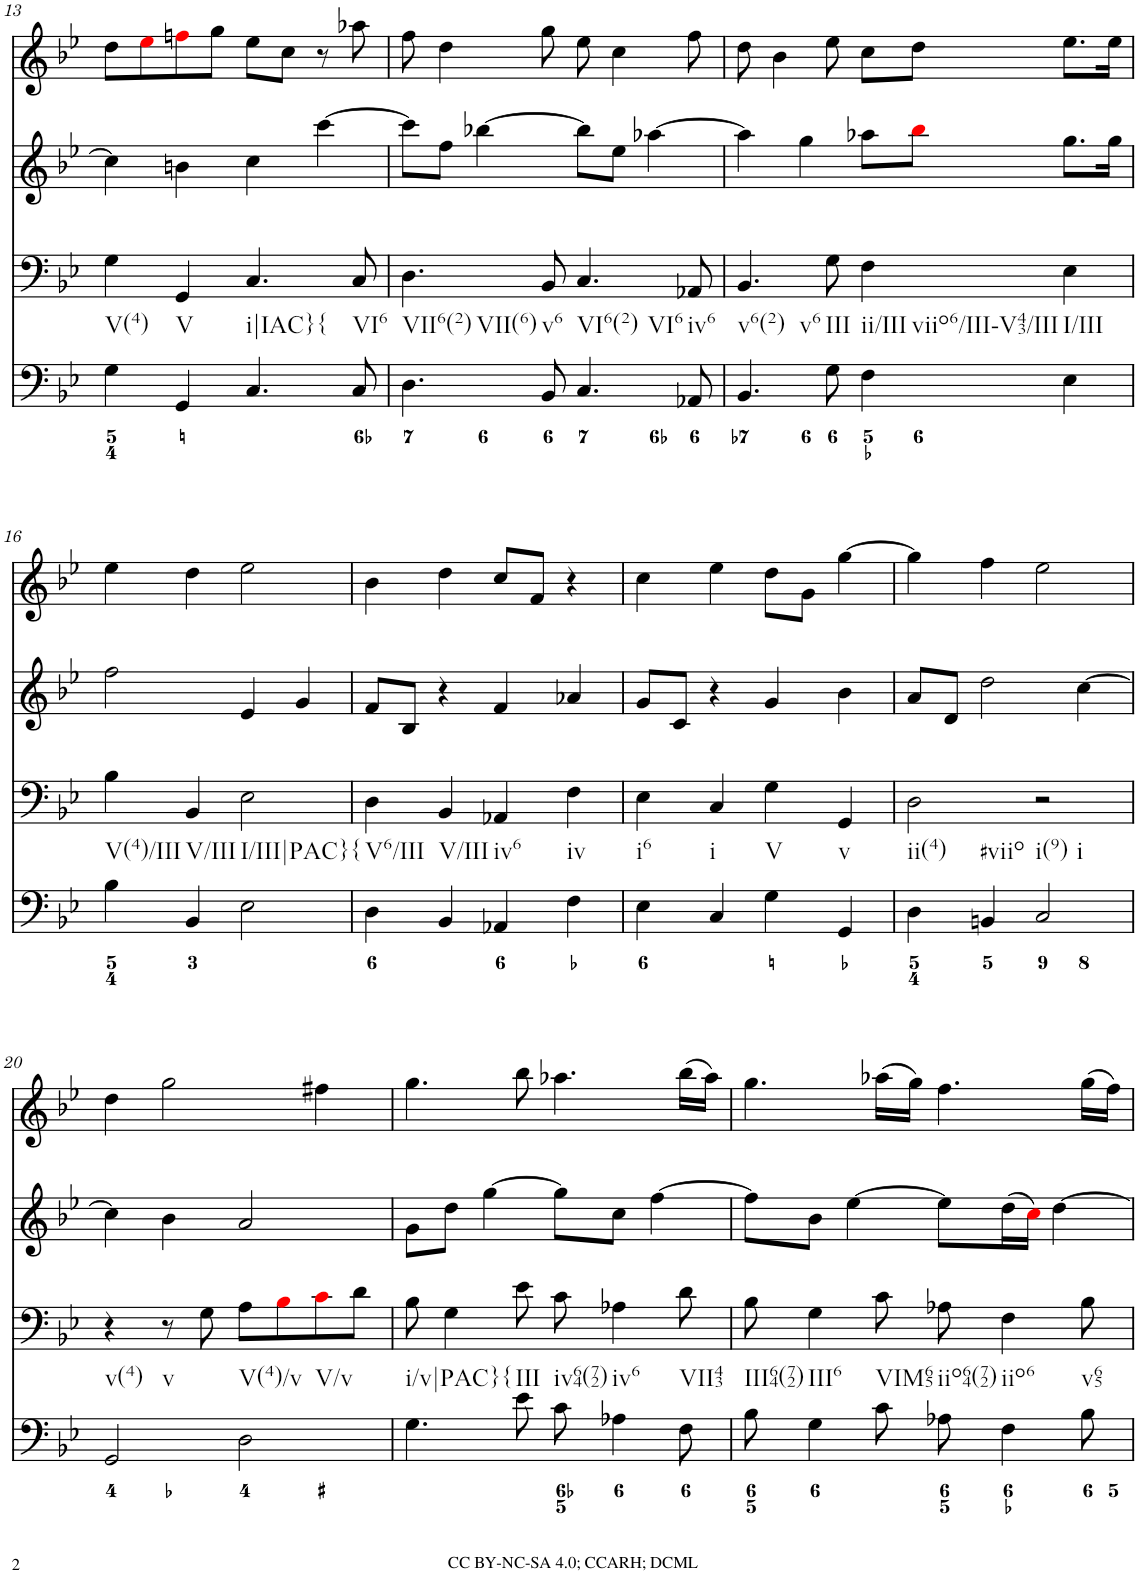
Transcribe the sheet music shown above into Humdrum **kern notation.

**kern	**kern	**kern	**kern
*part4	*part3	*part2	*part1
*staff4	*staff3	*staff2	*staff1
*I"violn	*I"violn	*I"cello	*I"organ
!!LO:PB:g=z
*clefF4	*clefF4	*clefG2	*clefG2
*k[b-e-]	*k[b-e-]	*k[b-e-]	*k[b-e-]
*g:	*g:	*g:	*g:
*M4/4	*M4/4	*M4/4	*M4/4
*met(c)	*met(c)	*met(c)	*met(c)
=13	=13	=13	=13
!	!LO:TX:b:t=V(4)	!	!
4G\	4G\	4cc\]	8dd\L
.	.	.	8ee-i\
!	!LO:TX:b:t=V	!	!
4GG/	4GG/	4bn\	8ffni\
.	.	.	8gg\J
!	!LO:TX:b:t=i|IAC}{	!	!
4.C/	4.C/	4cc\	8ee-\L
.	.	.	8cc\J
.	.	[4ccc\	8r
!	!LO:TX:b:t=VI6	!	!
8C/	8C/	.	8aa-X\
=14	=14	=14	=14
!	!LO:TX:b:t=VII6(2)	!	!
!	!LO:TX:b:t=VII(6)	!	!
4.D\	4.D\	8ccc\L]	8ff\
.	.	8ff\J	4dd\
.	.	[4bb-X\	.
!	!LO:TX:b:t=v6	!	!
8BB-/	8BB-/	.	8gg\
!	!LO:TX:b:t=VI6(2)	!	!
!	!LO:TX:b:t=VI6	!	!
4.C/	4.C/	8bb-\L]	8ee-\
.	.	8ee-\J	4cc\
.	.	[4aa-X\	.
!	!LO:TX:b:t=iv6	!	!
8AA-X/	8AA-X/	.	8ff\
=15	=15	=15	=15
!	!LO:TX:b:t=v6(2)	!	!
!	!LO:TX:b:t=v6	!	!
4.BB-/	4.BB-/	4aa-\]	8dd\
.	.	.	4b-\
.	.	4gg\	.
!	!LO:TX:b:t=III	!	!
8G\	8G\	.	8ee-\
!	!LO:TX:b:t=ii/III	!	!
!	!LO:TX:b:t=viio6/III-V43/III	!	!
4F\	4F\	8aa-X\L	8cc\L
.	.	8bb-i\J	8dd\J
!	!LO:TX:b:t=I/III	!	!
4E-\	4E-\	8.gg\L	8.ee-\L
.	.	16gg\Jk	16ee-\Jk
!!LO:LB:g=z
=16	=16	=16	=16
!	!LO:TX:b:t=V(4)/III	!	!
4B-\	4B-\	2ff\	4ee-\
!	!LO:TX:b:t=V/III	!	!
4BB-/	4BB-/	.	4dd\
!	!LO:TX:b:t=I/III|PAC}{	!	!
2E-\	2E-\	4e-/	2ee-\
.	.	4g/	.
=17	=17	=17	=17
!	!LO:TX:b:t=V6/III	!	!
4D\	4D\	8f/L	4b-\
.	.	8B-/J	.
!	!LO:TX:b:t=V/III	!	!
4BB-/	4BB-/	4r	4dd\
!	!LO:TX:b:t=iv6	!	!
4AA-X/	4AA-X/	4f/	8cc/L
.	.	.	8f/J
!	!LO:TX:b:t=iv	!	!
4F\	4F\	4a-X/	4r
=18	=18	=18	=18
!	!LO:TX:b:t=i6	!	!
4E-\	4E-\	8g/L	4cc\
.	.	8c/J	.
!	!LO:TX:b:t=i	!	!
4C/	4C/	4r	4ee-\
!	!LO:TX:b:t=V	!	!
4G\	4G\	4g/	8dd\L
.	.	.	8g\J
!	!LO:TX:b:t=v	!	!
4GG/	4GG/	4b-\	[4gg\
=19	=19	=19	=19
!	!LO:TX:b:t=ii(4)	!	!
!	!LO:TX:b:t=#viio	!	!
4D\	2D\	8a/L	4gg\]
.	.	8d/J	.
4BBn/	.	2dd\	4ff\
!	!LO:TX:b:t=i(9)	!	!
!	!LO:TX:b:t=i	!	!
2C/	2r	.	2ee-\
.	.	[4cc\	.
!!LO:LB:g=z
=20	=20	=20	=20
!	!LO:TX:b:t=v(4)	!	!
2GG/	4r	4cc\]	4dd\
!	!LO:TX:b:t=v	!	!
.	8r	4b-\	2gg\
.	8G\	.	.
!	!LO:TX:b:t=V(4)/v	!	!
2D\	8A\L	2a/	.
.	8B-i\	.	.
!	!LO:TX:b:t=V/v	!	!
.	8ci\	.	4ff#X\
.	8d\J	.	.
=21	=21	=21	=21
!	!LO:TX:b:t=i/v|PAC}{	!	!
4.G\	8B-\	8g\L	4.gg\
.	4G\	8dd\J	.
.	.	[4gg\	.
!	!LO:TX:b:t=III	!	!
8e-\	8e-\	.	8bb-\
!	!LO:TX:b:t=iv64(72)	!	!
8c\	8c\	8gg\L]	4.aa-X\
!	!LO:TX:b:t=iv6	!	!
4A-X\	4A-X\	8cc\J	.
.	.	[4ff\	.
!	!LO:TX:b:t=VII43	!	!
8F\	8d\	.	(16bb-\LL
.	.	.	16aa-\JJ)
=22	=22	=22	=22
!	!LO:TX:b:t=III64(72)	!	!
8B-\	8B-\	8ff\L]	4.gg\
!	!LO:TX:b:t=III6	!	!
4G\	4G\	8b-\J	.
.	.	[4ee-\	.
!	!LO:TX:b:t=VIM65	!	!
8c\	8c\	.	(16aa-X\LL
.	.	.	16gg\JJ)
!	!LO:TX:b:t=iio64(72)	!	!
8A-X\	8A-X\	8ee-\L]	4.ff\
!	!LO:TX:b:t=iio6	!	!
4F\	4F\	(16dd\L	.
.	.	16cci\JJ)	.
.	.	[4dd\	.
!	!LO:TX:b:t=v65	!	!
8B-\	8B-\	.	(16gg\LL
.	.	.	16ff\JJ)
=	=	=	=
*-	*-	*-	*-
